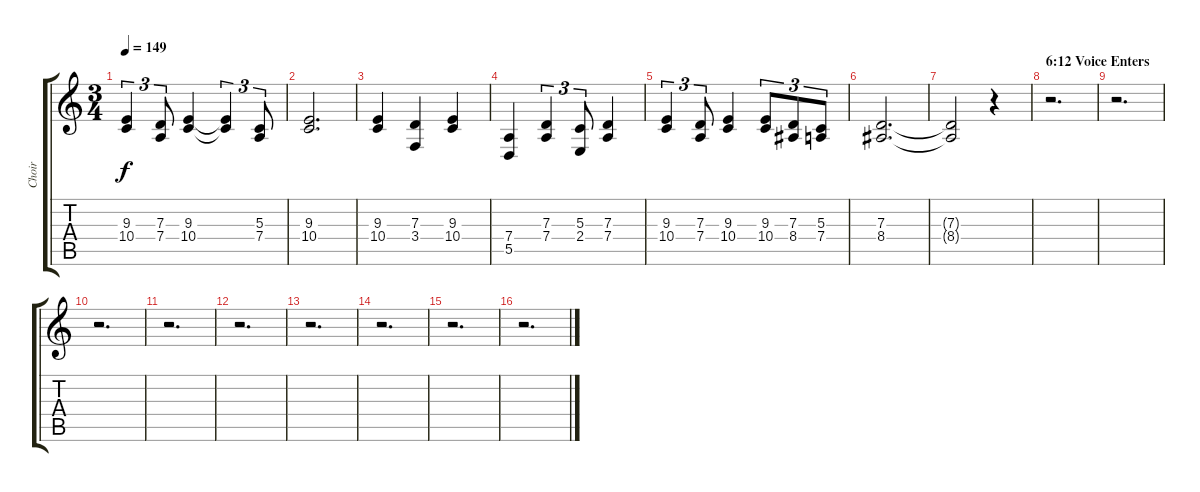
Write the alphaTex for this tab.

\track ("Choir" "Choir") {instrument choiraahs}
\staff {score tabs}
\tuning (E4 B3 G3 D3 A2 E2) {hide}
\ts (3 4)
\tempo 149
\clef g2
\ks c
(9.3 10.4).4{tu (3 2) dy f} (7.3 7.4).8{tu (3 2)} (9.3 10.4).4 (9.3{t} 10.4{t}).4{tu (3 2)} (5.3 7.4).8{tu (3 2)} |
(9.3 10.4).2{d} |
(9.3 10.4).4 (7.3 3.4).4 (9.3 10.4).4 |
(7.4 5.5).4 (7.3 7.4).4{tu (3 2)} (5.3 2.4).8{tu (3 2)} (7.3 7.4).4 |
(9.3 10.4).4{tu (3 2)} (7.3 7.4).8{tu (3 2)} (9.3 10.4).4 (9.3 10.4).8{tu (3 2)} (7.3 8.4).8{tu (3 2)} (5.3 7.4).8{tu (3 2)} |
(7.3 8.4).2{d} |
(7.3{t} 8.4{t}).2 r.4 |
\section ("" "6:12 Voice Enters")
r.2{d} |
r.2{d} |
r.2{d} |
r.2{d} |
r.2{d} |
r.2{d} |
r.2{d} |
r.2{d} |
r.2{d}
